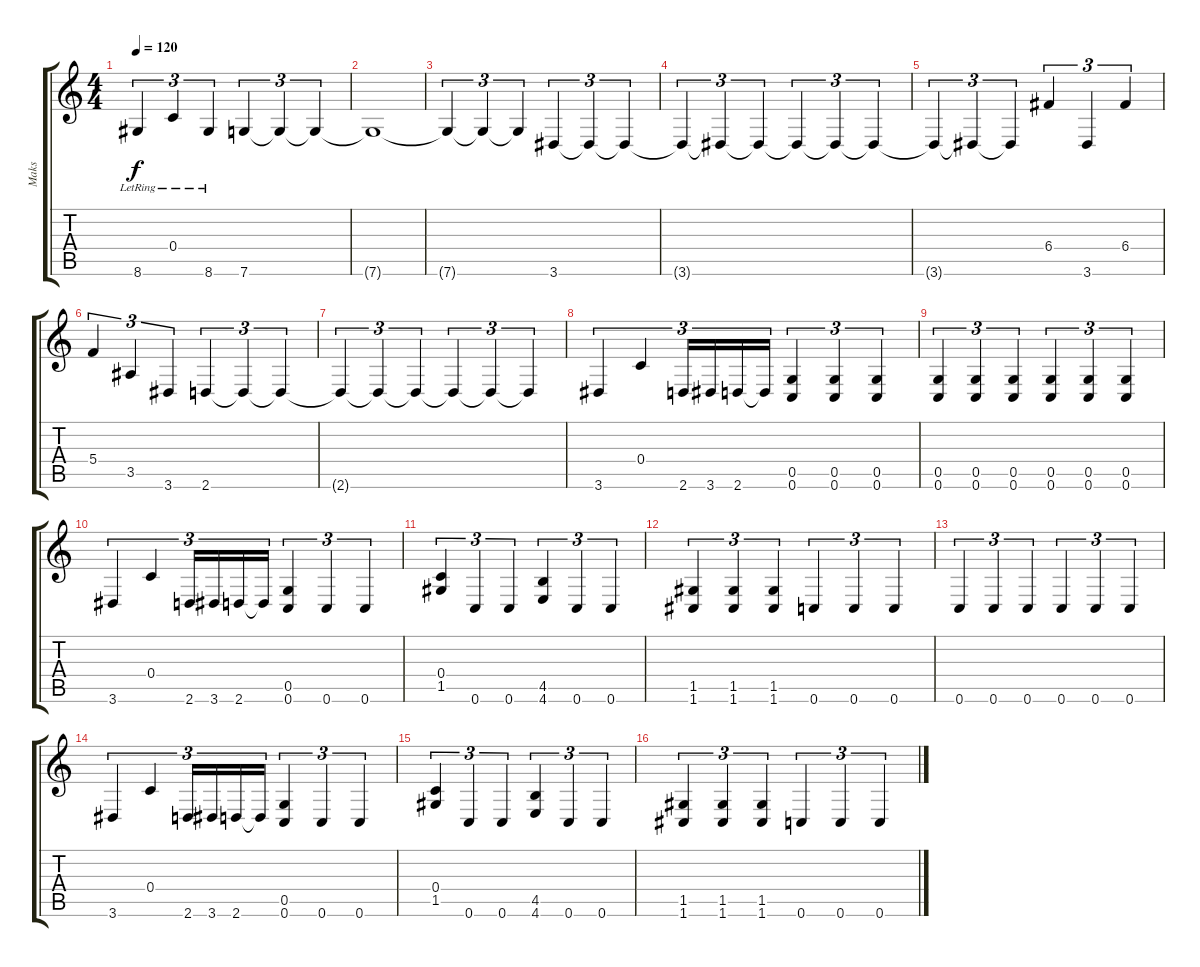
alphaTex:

\track ("Maks" "Maks") {instrument distortionguitar}
\staff {score tabs}
\tuning (D4 A3 F3 C3 G2 C2) {hide}
\ts (4 4)
\tempo 120
\clef g2
\ks c
8.6{lr}.4{tu (3 2) dy f} 0.4{lr}.4{tu (3 2)} 8.6{lr}.4{tu (3 2)} 7.6.4{tu (3 2)} 7.6{t}.4{tu (3 2)} 7.6{t}.4{tu (3 2)} |
7.6{t}.1 |
7.6{t}.4{tu (3 2)} 7.6{t}.4{tu (3 2)} 7.6{t}.4{tu (3 2)} 3.6.4{tu (3 2)} 3.6{t}.4{tu (3 2)} 3.6{t}.4{tu (3 2)} |
3.6{t}.4{tu (3 2)} 3.6{t}.4{tu (3 2)} 3.6{t}.4{tu (3 2)} 3.6{t}.4{tu (3 2)} 3.6{t}.4{tu (3 2)} 3.6{t}.4{tu (3 2)} |
3.6{t}.4{tu (3 2)} 3.6{t}.4{tu (3 2)} 3.6{t}.4{tu (3 2)} 6.4.4{tu (3 2)} 3.6.4{tu (3 2)} 6.4.4{tu (3 2)} |
5.4.4{tu (3 2)} 3.5.4{tu (3 2)} 3.6.4{tu (3 2)} 2.6.4{tu (3 2)} 2.6{t}.4{tu (3 2)} 2.6{t}.4{tu (3 2)} |
2.6{t}.4{tu (3 2)} 2.6{t}.4{tu (3 2)} 2.6{t}.4{tu (3 2)} 2.6{t}.4{tu (3 2)} 2.6{t}.4{tu (3 2)} 2.6{t}.4{tu (3 2)} |
3.6.4{tu (3 2)} 0.4.4{tu (3 2)} 2.6.16{tu (3 2)} 3.6.16{tu (3 2)} 2.6.16{tu (3 2)} 2.6{t}.16{tu (3 2)} (0.5 0.6).4{tu (3 2)} (0.5 0.6).4{tu (3 2)} (0.5 0.6).4{tu (3 2)} |
(0.5 0.6).4{tu (3 2)} (0.5 0.6).4{tu (3 2)} (0.5 0.6).4{tu (3 2)} (0.5 0.6).4{tu (3 2)} (0.5 0.6).4{tu (3 2)} (0.5 0.6).4{tu (3 2)} |
3.6.4{tu (3 2)} 0.4.4{tu (3 2)} 2.6.16{tu (3 2)} 3.6.16{tu (3 2)} 2.6.16{tu (3 2)} 2.6{t}.16{tu (3 2)} (0.5 0.6).4{tu (3 2)} 0.6.4{tu (3 2)} 0.6.4{tu (3 2)} |
(0.4 1.5).4{tu (3 2)} 0.6.4{tu (3 2)} 0.6.4{tu (3 2)} (4.5 4.6).4{tu (3 2)} 0.6.4{tu (3 2)} 0.6.4{tu (3 2)} |
(1.5 1.6).4{tu (3 2)} (1.5 1.6).4{tu (3 2)} (1.5 1.6).4{tu (3 2)} 0.6.4{tu (3 2)} 0.6.4{tu (3 2)} 0.6.4{tu (3 2)} |
0.6.4{tu (3 2)} 0.6.4{tu (3 2)} 0.6.4{tu (3 2)} 0.6.4{tu (3 2)} 0.6.4{tu (3 2)} 0.6.4{tu (3 2)} |
3.6.4{tu (3 2)} 0.4.4{tu (3 2)} 2.6.16{tu (3 2)} 3.6.16{tu (3 2)} 2.6.16{tu (3 2)} 2.6{t}.16{tu (3 2)} (0.5 0.6).4{tu (3 2)} 0.6.4{tu (3 2)} 0.6.4{tu (3 2)} |
(0.4 1.5).4{tu (3 2)} 0.6.4{tu (3 2)} 0.6.4{tu (3 2)} (4.5 4.6).4{tu (3 2)} 0.6.4{tu (3 2)} 0.6.4{tu (3 2)} |
(1.5 1.6).4{tu (3 2)} (1.5 1.6).4{tu (3 2)} (1.5 1.6).4{tu (3 2)} 0.6.4{tu (3 2)} 0.6.4{tu (3 2)} 0.6.4{tu (3 2)}
